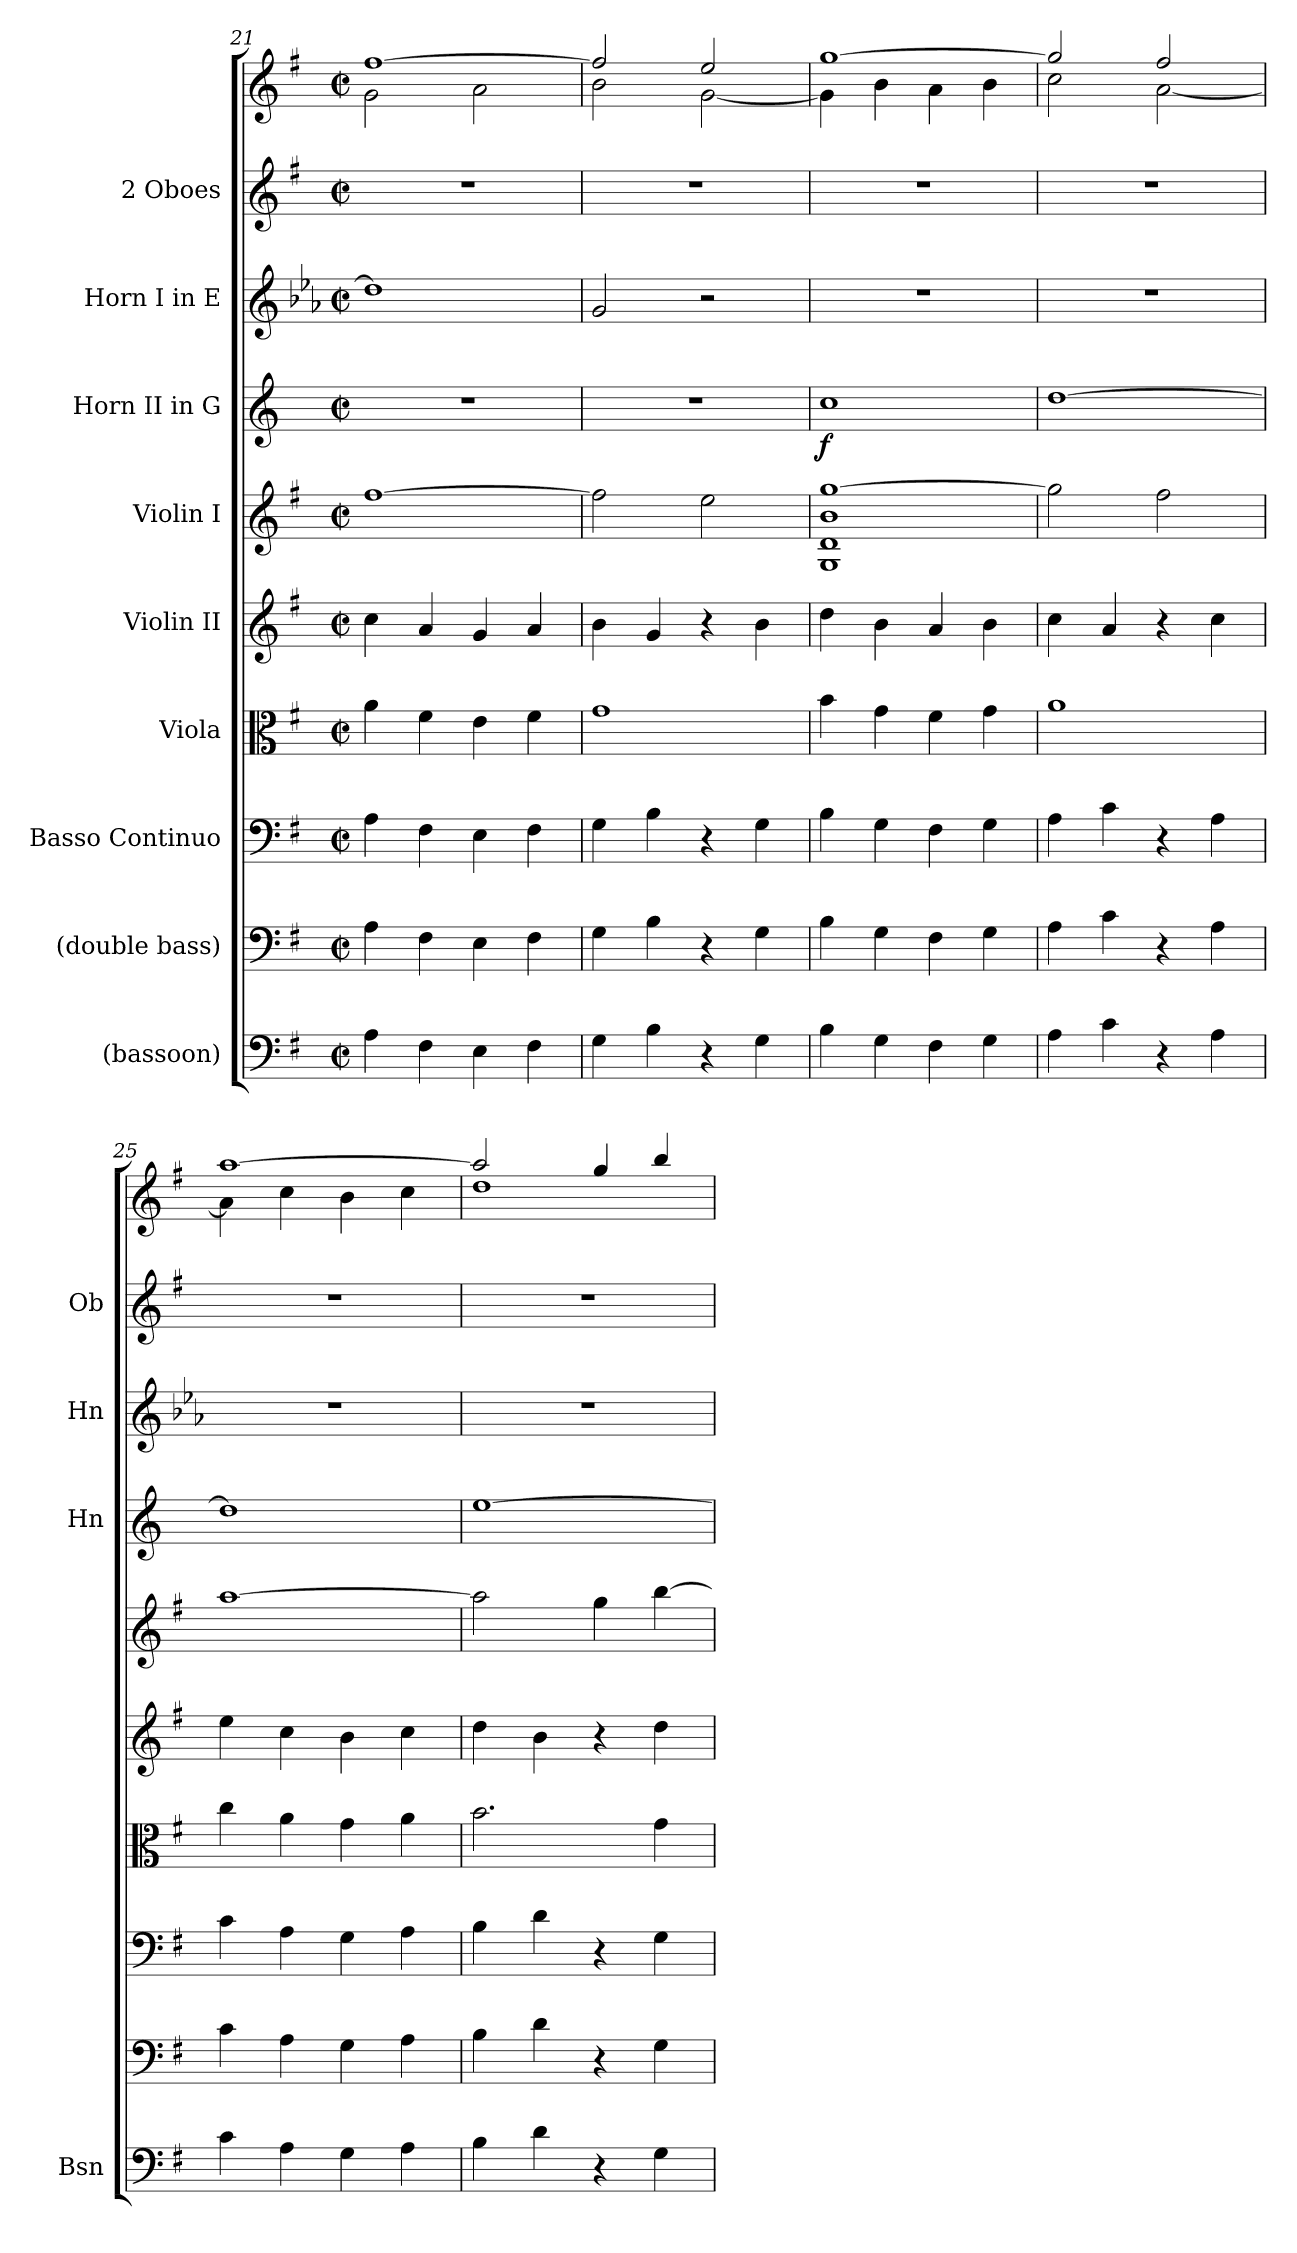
**kern	**kern	**kern	**kern	**kern	**kern	**kern	**dynam	**kern	**kern	**kern
*part9	*part8	*part7	*part6	*part5	*part4	*part3	*part3	*part2	*part1	*part1
*staff10	*staff9	*staff8	*staff7	*staff6	*staff5	*staff4	*staff4	*staff3	*staff2	*staff1
*I"(bassoon)	*I"(double bass)	*I"Basso Continuo	*I"Viola	*I"Violin II	*I"Violin I	*I"Horn II in G	*	*I"Horn I in E	*I"2 Oboes	*
*I'Bsn	*	*	*	*	*	*I'Hn	*	*I'Hn	*I'Ob	*
*clefF4	*clefF4	*clefF4	*clefC3	*clefG2	*clefG2	*clefG2	*	*clefG2	*clefG2	*clefG2
*	*ITrd7c12	*	*	*	*	*ITrd3c5	*	*ITrd5c8	*	*
*k[f#]	*k[f#]	*k[f#]	*k[f#]	*k[f#]	*k[f#]	*k[f#]	*	*k[f#]	*k[f#]	*k[f#]
*M2/2	*M2/2	*M2/2	*M2/2	*M2/2	*M2/2	*M2/2	*	*M2/2	*M2/2	*M2/2
*met(c|)	*met(c|)	*met(c|)	*met(c|)	*met(c|)	*met(c|)	*met(c|)	*	*met(c|)	*met(c|)	*met(c|)
=21	=21	=21	=21	=21	=21	=21	=21	=21	=21	=21
*	*	*	*	*	*	*	*	*	*	*^
4A\	4AA\	4A\	4a\	4cc\	[1ff#	1r	.	1f#]	1r	[1ff#	2g\
4F#\	4FF#\	4F#\	4f#\	4a/	.	.	.	.	.	.	.
4E\	4EE\	4E\	4e\	4g/	.	.	.	.	.	.	2a\
4F#\	4FF#\	4F#\	4f#\	4a/	.	.	.	.	.	.	.
=22	=22	=22	=22	=22	=22	=22	=22	=22	=22	=22	=22
4G\	4GG\	4G\	1g	4b\	2ff#\]	1r	.	2B/	1r	2ff#/]	2b\
4B\	4BB\	4B\	.	4g/	.	.	.	.	.	.	.
4r	4r	4r	.	4r	2ee\	.	.	2r	.	2ee/	[2g\
4G\	4GG\	4G\	.	4b\	.	.	.	.	.	.	.
=23	=23	=23	=23	=23	=23	=23	=23	=23	=23	=23	=23
!	!	!	!	!	!	!	!LO:DY:b	!	!	!	!
4B\	4BB\	4B\	4b\	4dd\	1G 1d 1b [1gg	1g	f	1r	1r	[1gg	4g\]
4G\	4GG\	4G\	4g\	4b\	.	.	.	.	.	.	4b\
4F#\	4FF#\	4F#\	4f#\	4a/	.	.	.	.	.	.	4a\
4G\	4GG\	4G\	4g\	4b\	.	.	.	.	.	.	4b\
=24	=24	=24	=24	=24	=24	=24	=24	=24	=24	=24	=24
4A\	4AA\	4A\	1a	4cc\	2gg\]	[1a	.	1r	1r	2gg/]	2cc\
4c\	4C\	4c\	.	4a/	.	.	.	.	.	.	.
4r	4r	4r	.	4r	2ff#\	.	.	.	.	2ff#/	[2a\
4A\	4AA\	4A\	.	4cc\	.	.	.	.	.	.	.
=25	=25	=25	=25	=25	=25	=25	=25	=25	=25	=25	=25
4c\	4C\	4c\	4cc\	4ee\	[1aa	1a]	.	1r	1r	[1aa	4a\]
4A\	4AA\	4A\	4a\	4cc\	.	.	.	.	.	.	4cc\
4G\	4GG\	4G\	4g\	4b\	.	.	.	.	.	.	4b\
4A\	4AA\	4A\	4a\	4cc\	.	.	.	.	.	.	4cc\
=26	=26	=26	=26	=26	=26	=26	=26	=26	=26	=26	=26
4B\	4BB\	4B\	2.b\	4dd\	2aa\]	[1b	.	1r	1r	2aa/]	1dd
4d\	4D\	4d\	.	4b\	.	.	.	.	.	.	.
4r	4r	4r	.	4r	4gg\	.	.	.	.	4gg/	.
4G\	4GG\	4G\	4g\	4dd\	[4bb\	.	.	.	.	4bb/	.
*	*	*	*	*	*	*	*	*	*	*v	*v
=	=	=	=	=	=	=	=	=	=	=
*-	*-	*-	*-	*-	*-	*-	*-	*-	*-	*-
